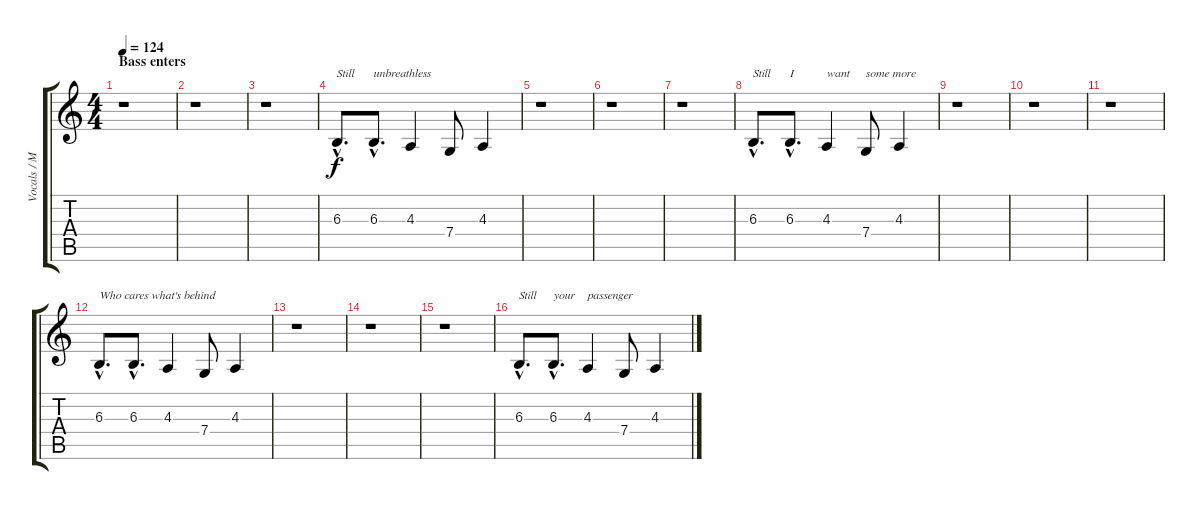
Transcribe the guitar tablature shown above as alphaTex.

\track ("Vocals / Maynard Keenan" "Vocals / M") {instrument synthvoice}
\staff {score tabs}
\tuning (D4 A3 F3 C3 G2 C2) {hide}
\ts (4 4)
\section ("" "Bass enters")
\tempo 124
\clef g2
\ks c
r.1{dy f} |
r.1 |
r.1 |
6.3{hac}.8{d txt "Still"} 6.3{hac}.8{d txt "unbreathless"} 4.3.4 7.4.8 4.3.4 |
r.1 |
r.1 |
r.1 |
6.3{hac}.8{d txt "Still"} 6.3{hac}.8{d txt "I"} 4.3.4{txt "want"} 7.4.8{txt "some more"} 4.3.4 |
r.1 |
r.1 |
r.1 |
6.3{hac}.8{d txt "Who cares what's behind"} 6.3{hac}.8{d} 4.3.4 7.4.8 4.3.4 |
r.1 |
r.1 |
r.1 |
6.3{hac}.8{d txt "Still"} 6.3{hac}.8{d txt "your"} 4.3.4{txt "passenger"} 7.4.8 4.3.4
